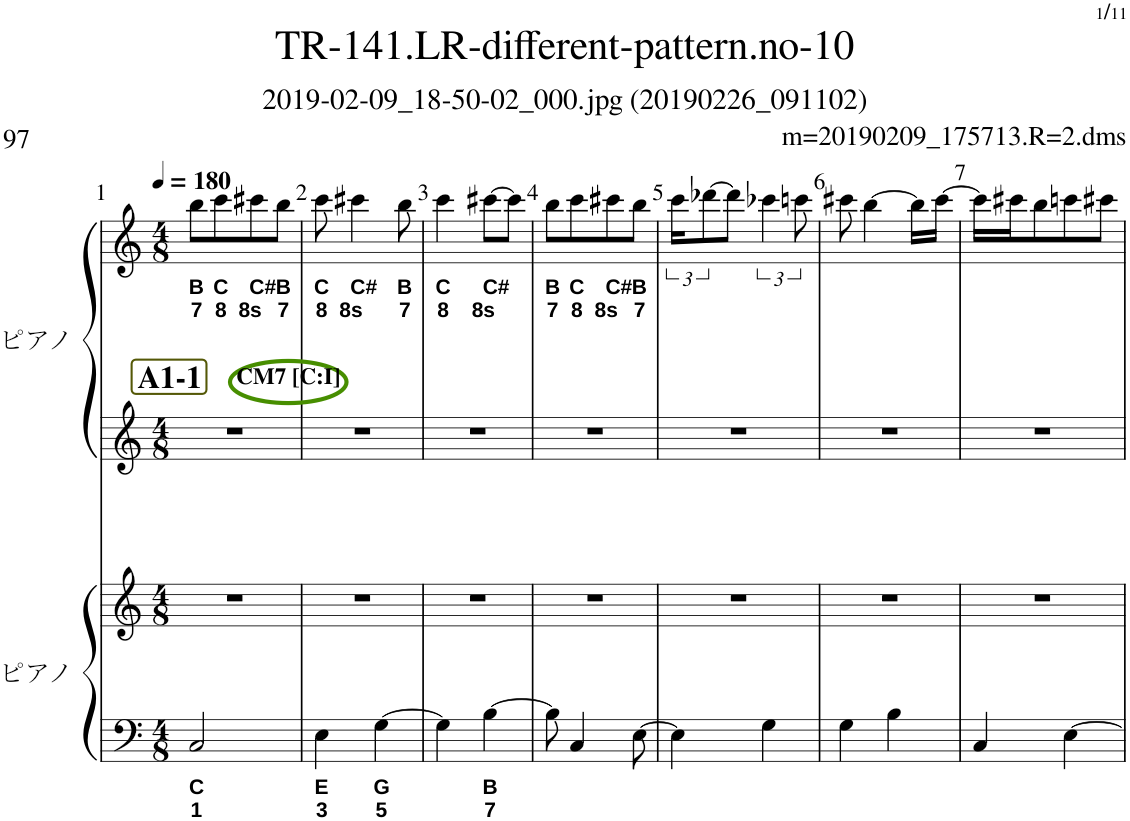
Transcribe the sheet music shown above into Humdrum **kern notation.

**kern	**text	**text	**kern	**kern	**kern	**text	**text
*part2	*part2	*part2	*part2	*part1	*part1	*part1	*part1
*staff4	*staff4	*staff4	*staff3	*staff2	*staff1	*staff1	*staff1
*I"ピアノ	*	*	*	*I"ピアノ	*	*	*
*clefF4	*	*	*clefG2	*clefG2	*clefG2	*	*
*k[]	*	*	*k[]	*k[]	*k[]	*	*
*M4/8	*	*	*M4/8	*M4/8	*M4/8	*	*
*MM180	*	*	*MM180	*MM180	*MM180	*	*
!!LO:REH:place=s1:b:B:cj:fs=15:t=A1-1
=1	=1	=1	=1	=1	=1	=1	=1
!	!	!	!	!	!LO:TX:b:B:t=CM7 [C&colon;I]	!	!
!	!LO:LY:b	!LO:LY:b	!	!	!	!LO:LY:b	!LO:LY:b
2C/	C	1	2r	2r	8bb\L	B	7
!	!	!	!	!	!	!LO:LY:b	!LO:LY:b
.	.	.	.	.	8ccc\	C	8
!	!	!	!	!	!	!LO:LY:b	!LO:LY:b
.	.	.	.	.	8ccc#X\	C#	8s
!	!	!	!	!	!	!LO:LY:b	!LO:LY:b
.	.	.	.	.	8bb\J	B	7
=2	=2	=2	=2	=2	=2	=2	=2
!	!LO:LY:b	!LO:LY:b	!	!	!	!LO:LY:b	!LO:LY:b
4E\	E	3	2r	2r	8ccc\	C	8
!	!	!	!	!	!	!LO:LY:b	!LO:LY:b
.	.	.	.	.	4ccc#X\	C#	8s
!	!LO:LY:b	!LO:LY:b	!	!	!	!	!
[4G\	G	5	.	.	.	.	.
!	!	!	!	!	!	!LO:LY:b	!LO:LY:b
.	.	.	.	.	8bb\	B	7
=3	=3	=3	=3	=3	=3	=3	=3
!	!	!	!	!	!	!LO:LY:b	!LO:LY:b
4G\]	.	.	2r	2r	4ccc\	C	8
!	!LO:LY:b	!LO:LY:b	!	!	!	!LO:LY:b	!LO:LY:b
[4B\	B	7	.	.	[8ccc#X\L	C#	8s
.	.	.	.	.	8ccc#\J]	.	.
=4	=4	=4	=4	=4	=4	=4	=4
!	!	!	!	!	!	!LO:LY:b	!LO:LY:b
8B\]	.	.	2r	2r	8bb\L	B	7
!	!	!	!	!	!	!LO:LY:b	!LO:LY:b
4C/	.	.	.	.	8ccc\	C	8
!	!	!	!	!	!	!LO:LY:b	!LO:LY:b
.	.	.	.	.	8ccc#X\	C#	8s
!	!	!	!	!	!	!LO:LY:b	!LO:LY:b
[8E\	.	.	.	.	8bb\J	B	7
=5	=5	=5	=5	=5	=5	=5	=5
4E\]	.	.	2r	2r	24ccc\KL	.	.
.	.	.	.	.	[12ddd-X\	.	.
.	.	.	.	.	8ddd-\J]	.	.
4G\	.	.	.	.	6ccc-X\	.	.
.	.	.	.	.	12cccn\	.	.
=6	=6	=6	=6	=6	=6	=6	=6
4G\	.	.	2r	2r	8ccc#X\	.	.
.	.	.	.	.	[4bb\	.	.
4B\	.	.	.	.	.	.	.
.	.	.	.	.	16bb\LL]	.	.
.	.	.	.	.	[16ccc#\JJ	.	.
=7	=7	=7	=7	=7	=7	=7	=7
4C/	.	.	2r	2r	16ccc#\LL]	.	.
.	.	.	.	.	16ccc#X\J	.	.
.	.	.	.	.	8bb\	.	.
[4E\	.	.	.	.	8cccn\	.	.
.	.	.	.	.	8ccc#X\J	.	.
=	=	=	=	=	=	=	=
*-	*-	*-	*-	*-	*-	*-	*-
